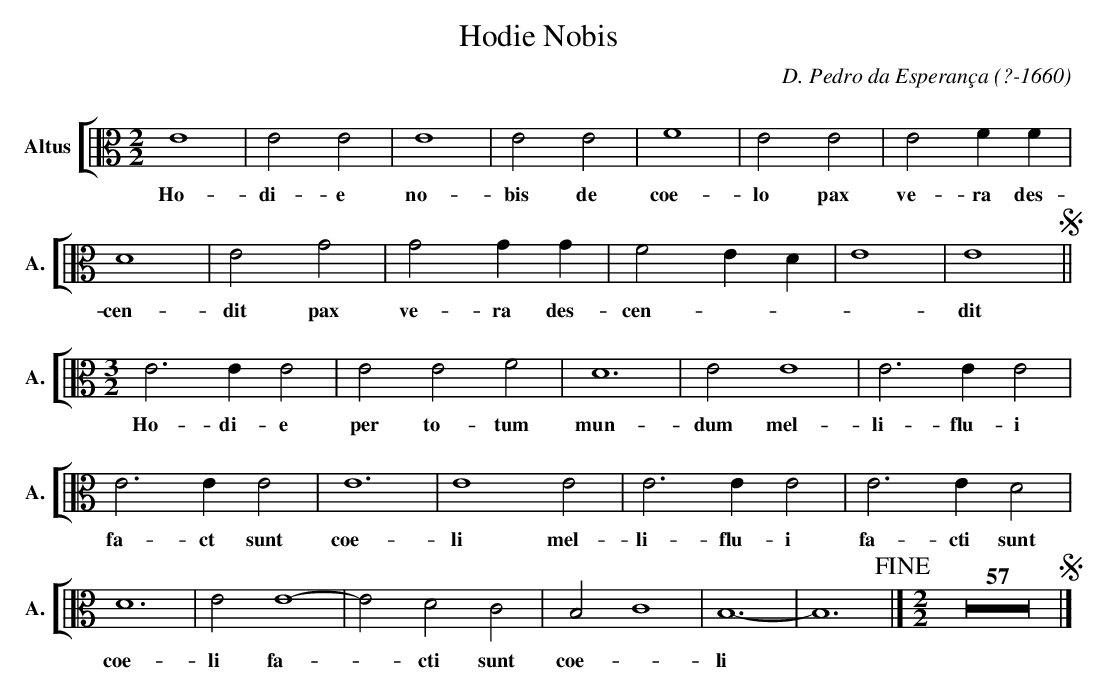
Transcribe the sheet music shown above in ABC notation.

X:1
T:Hodie Nobis
C:D. Pedro da Esperan\,ca (?-1660)
M:2/2
L:1/2
K:C
V: 6 clef=alto name="Altus" sname="A."
%%staves [ 6 ]
   E2 | EE | E2 | EE | F2 | EE | E F/ F/ | D2 | EG | G G/ G/ | FE/D/ | E2 | E2 !segno!|| \
w: Ho-di-e no-bis  de coe-lo pax ve-ra des-cen-dit pax ve-ra des-cen----dit
   [M:3/2] E>EE | EEF|D3|EE2| E>EE | E>EE | E3 | E2E| E>EE| E>ED|D3| EE2-|EDC|B,C2|B,3-|B,3 !fine!|] \
w: Ho-di-e per to-tum mun-dum mel-li-flu-i fa-ct sunt coe-li mel-li-flu-i fa-cti sunt coe-li fa--cti sunt coe--li
   [M:2/2] Z57 !segno!|] \
